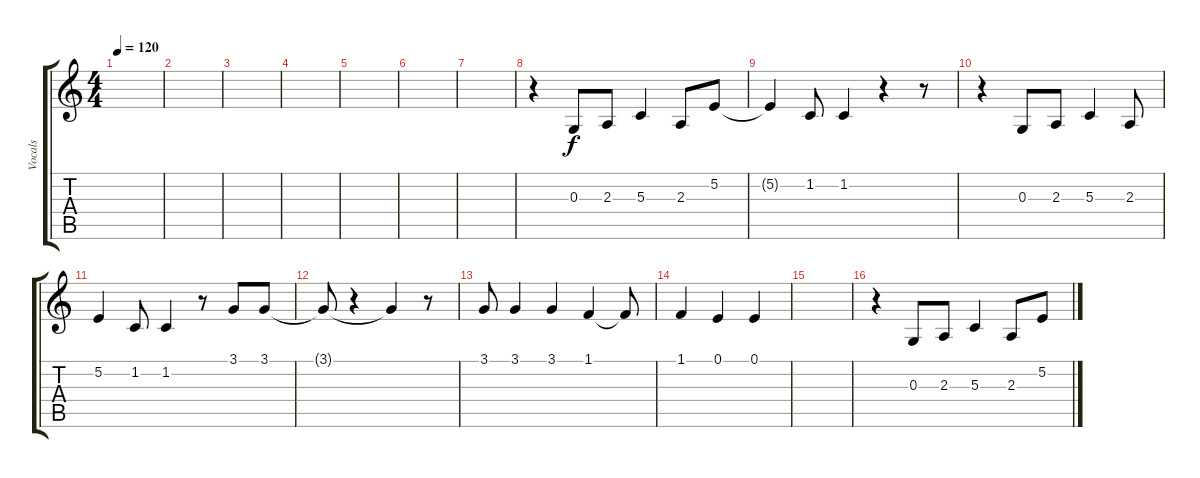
\track ("Vocals" "Vocals") {instrument oboe}
\staff {score tabs}
\tuning (E4 B3 G3 D3 A2 E2) {hide}
\ts (4 4)
\tempo 120
\clef g2
\ks c
|
|
|
|
|
|
|
r.4 0.3.8 2.3.8 5.3.4 2.3.8 5.2.8 |
5.2{t}.4 1.2.8 1.2.4 r.4 r.8 |
r.4 0.3.8 2.3.8 5.3.4 2.3.8 |
5.2.4 1.2.8 1.2.4 r.8 3.1.8 3.1.8 |
3.1{t}.8 r.4 3.1{t}.4 r.8 |
3.1.8 3.1.4 3.1.4 1.1.4 1.1{t}.8 |
1.1.4 0.1.4 0.1.4 |
|
r.4 0.3.8 2.3.8 5.3.4 2.3.8 5.2.8
